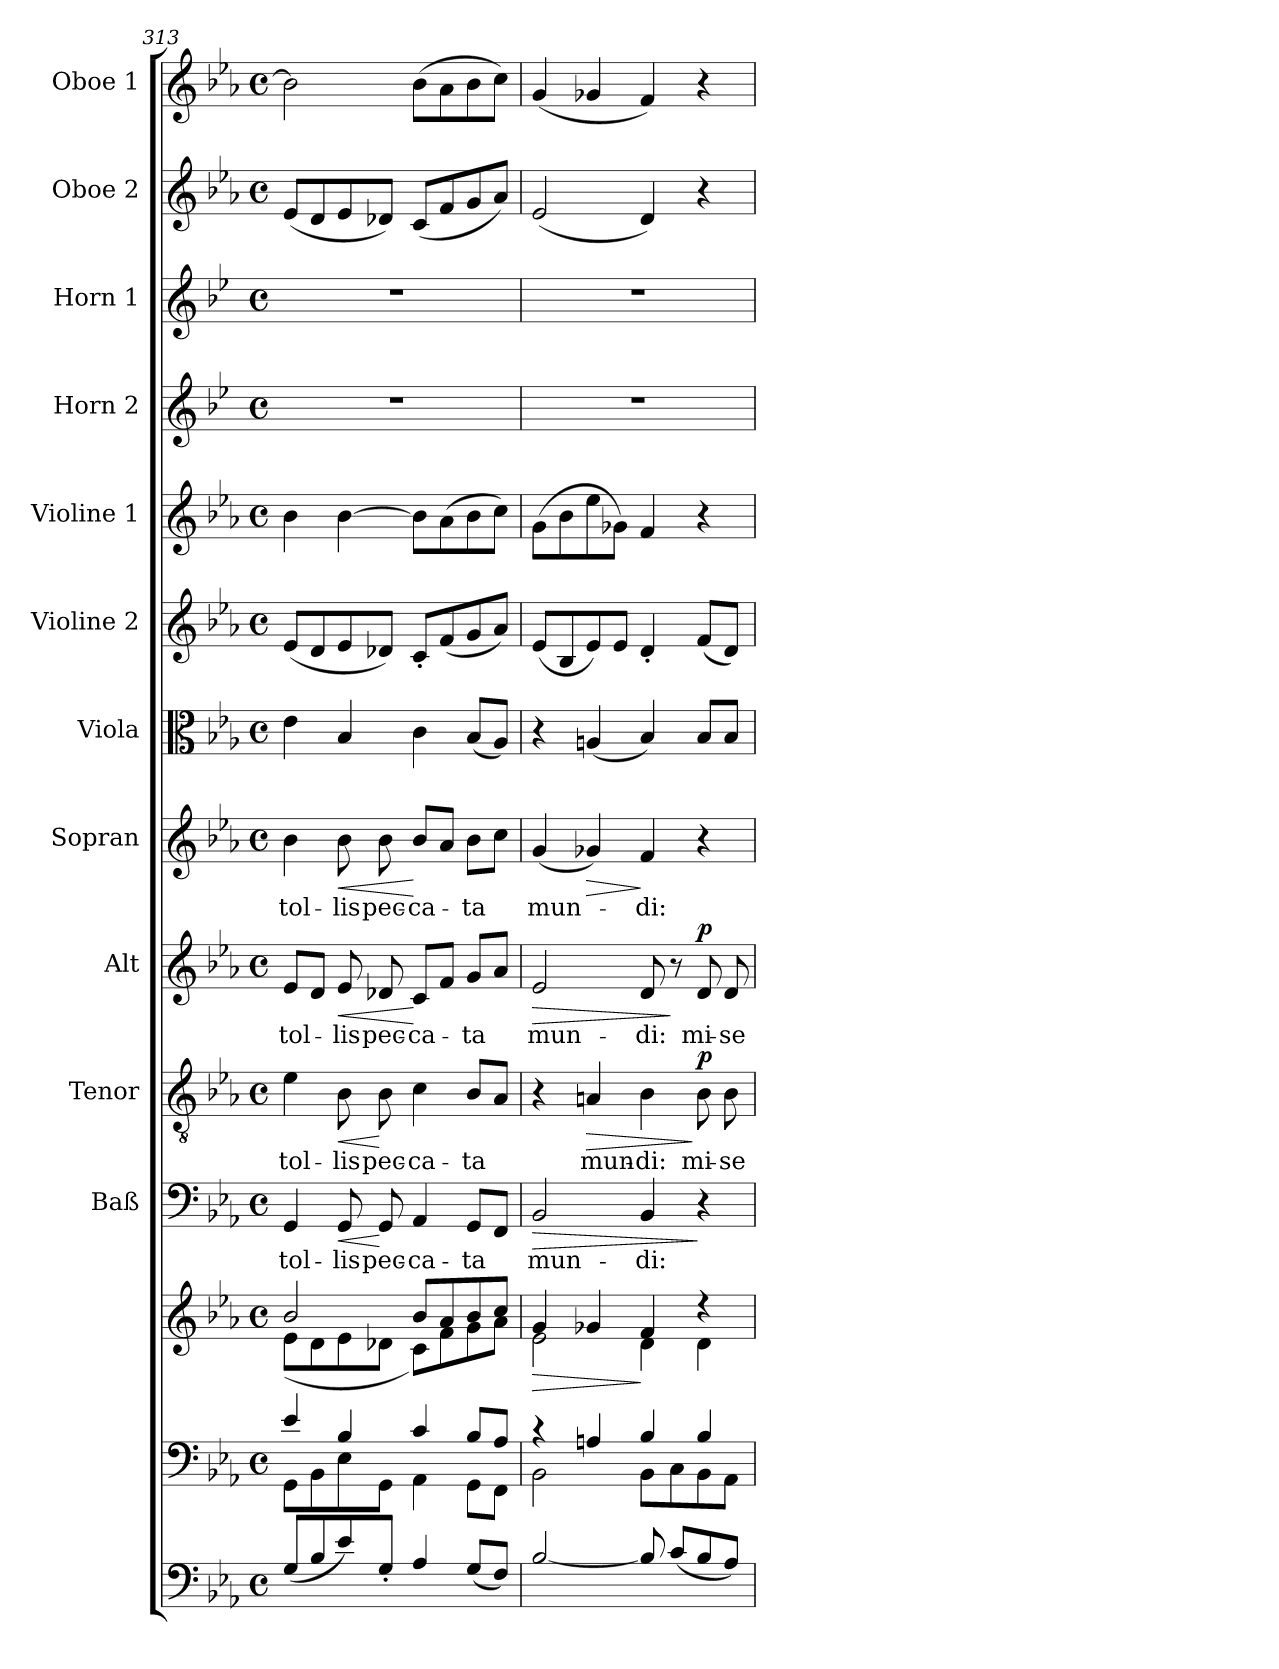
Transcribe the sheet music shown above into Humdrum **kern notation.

**kern	**kern	**kern	**dynam	**kern	**text	**dynam	**kern	**text	**dynam	**kern	**text	**dynam	**kern	**text	**dynam	**kern	**kern	**kern	**kern	**kern	**kern	**kern
*part13	*part12	*part12	*part12	*part11	*part11	*part11	*part10	*part10	*part10	*part9	*part9	*part9	*part8	*part8	*part8	*part7	*part6	*part5	*part4	*part3	*part2	*part1
*staff14	*staff13	*staff12	*staff12/13	*staff11	*staff11	*staff11	*staff10	*staff10	*staff10	*staff9	*staff9	*staff9	*staff8	*staff8	*staff8	*staff7	*staff6	*staff5	*staff4	*staff3	*staff2	*staff1
*	*	*	*	*I"Baß	*	*	*I"Tenor	*	*	*I"Alt	*	*	*I"Sopran	*	*	*I"Viola	*I"Violine 2	*I"Violine 1	*I"Horn 2	*I"Horn 1	*I"Oboe 2	*I"Oboe 1
*	*	*	*	*I'Baß	*	*	*I'Ten	*	*	*I'Alt	*	*	*I'Sop	*	*	*I'Vla.	*I'Vln. 2	*I'Vln. 1	*I'Hrn. 2	*I'Hrn. 1	*I'Ob. 2	*I'Ob. 1
*clefF4	*clefF4	*clefG2	*	*clefF4	*	*	*clefGv2	*	*	*clefG2	*	*	*clefG2	*	*	*clefC3	*clefG2	*clefG2	*clefG2	*clefG2	*clefG2	*clefG2
*ITrd7c12	*	*	*	*	*	*	*	*	*	*	*	*	*	*	*	*	*	*	*ITrd4c7	*ITrd4c7	*	*
*k[b-e-a-]	*k[b-e-a-]	*k[b-e-a-]	*	*k[b-e-a-]	*	*	*k[b-e-a-]	*	*	*k[b-e-a-]	*	*	*k[b-e-a-]	*	*	*k[b-e-a-]	*k[b-e-a-]	*k[b-e-a-]	*k[b-e-a-]	*k[b-e-a-]	*k[b-e-a-]	*k[b-e-a-]
*E-:	*E-:	*E-:	*	*E-:	*	*	*E-:	*	*	*E-:	*	*	*E-:	*	*	*E-:	*E-:	*E-:	*E-:	*E-:	*E-:	*E-:
*M4/4	*M4/4	*M4/4	*	*M4/4	*	*	*M4/4	*	*	*M4/4	*	*	*M4/4	*	*	*M4/4	*M4/4	*M4/4	*M4/4	*M4/4	*M4/4	*M4/4
*met(c)	*met(c)	*met(c)	*	*met(c)	*	*	*met(c)	*	*	*met(c)	*	*	*met(c)	*	*	*met(c)	*met(c)	*met(c)	*met(c)	*met(c)	*met(c)	*met(c)
=313	=313	=313	=313	=313	=313	=313	=313	=313	=313	=313	=313	=313	=313	=313	=313	=313	=313	=313	=313	=313	=313	=313
*	*^	*^	*	*	*	*	*	*	*	*	*	*	*	*	*	*	*	*	*	*	*	*
!	!	!	!	!	!	!	!LO:LY:b	!	!	!LO:LY:b	!	!	!LO:LY:b	!	!	!LO:LY:b	!	!	!	!	!	!	!	!
(<8GG/L	4e-/	8GG\L	2b-/	(>8e-\L	.	4GG/	tol-	.	4e-\	tol-	.	8e-/L	tol-	.	4b-\	tol-	.	4e-\	(<8e-/L	4b-\	1r	1r	(<8e-/L	2b-\]
8BB-/	.	8BB-\	.	8d\	.	.	.	.	.	.	.	8d/J	.	.	.	.	.	.	8d/	.	.	.	8d/	.
!	!	!	!	!	!	!	!LO:LY:b	!LO:HP:b	!	!LO:LY:b	!LO:HP:b	!	!LO:LY:b	!LO:HP:b	!	!LO:LY:b	!LO:HP:b	!	!	!	!	!	!	!
8E-/)	4B-/	8E-\	.	8e-\	.	8GG/	-lis	<	8B-\	-lis	<	8e-/	-lis	<	8b-\	-lis	<	4B-/	8e-/	[4b-\	.	.	8e-/	.
!	!	!	!	!	!	!	!LO:LY:b	!	!	!LO:LY:b	!	!	!LO:LY:b	!	!	!LO:LY:b	!	!	!	!	!	!	!	!
8GG'</J	.	8GG\J	.	8d-X\J	.	8GG/	pec-	[	8B-\	pec-	[	8d-X/	pec-	.	8b-\	pec-	.	.	8d-X/J)	.	.	.	8d-X/J)	.
!	!	!	!	!	!	!	!LO:LY:b	!	!	!LO:LY:b	!	!	!LO:LY:b	!	!	!LO:LY:b	!	!	!	!	!	!	!	!
4AA-/	4c/	4AA-\	8b-/L	8c\L)	.	4AA-/	-ca-	.	4c\	-ca-	.	8c/L	-ca-	[	8b-/L	-ca-	[	4c\	8c'</L	8b-\L]	.	.	(<8c/L	(>8b-\L
.	.	.	8a-/	8f\	.	.	.	.	.	.	.	8f/J	.	.	8a-/J	.	.	.	(<8f/	(>8a-\	.	.	8f/	8a-\
!	!	!	!	!	!	!	!LO:LY:b	!	!	!LO:LY:b	!	!	!LO:LY:b	!	!	!LO:LY:b	!	!	!	!	!	!	!	!
(<8GG/L	8B-/L	8GG\L	8b-/	8g\	.	8GG/L	-ta	.	8B-/L	-ta	.	8g/L	-ta	.	8b-\L	-ta	.	(<8B-/L	8g/	8b-\	.	.	8g/	8b-\
8FF/J)	8A-/J	8FF\J	8cc/J	8a-\J	.	8FF/J	.	.	8A-/J	.	.	8a-/J	.	.	8cc\J	.	.	8A-/J)	8a-/J)	8cc\J)	.	.	8a-/J)	8cc\J)
=314	=314	=314	=314	=314	=314	=314	=314	=314	=314	=314	=314	=314	=314	=314	=314	=314	=314	=314	=314	=314	=314	=314	=314	=314
!	!	!	!	!	!LO:HP:b	!	!LO:LY:b	!LO:HP:b	!	!	!	!	!LO:LY:b	!LO:HP:b	!	!LO:LY:b	!	!	!	!	!	!	!	!
[2BB-/	4rc	2BB-\	4g/	2e-\	>	2BB-/	mun-	>	4r	.	.	2e-/	mun-	>	(<4g/	mun-	.	4r	(<8e-/L	(>8g\L	1r	1r	(<2e-/	(<4g/
.	.	.	.	.	.	.	.	.	.	.	.	.	.	.	.	.	.	.	8B-/	8b-\	.	.	.	.
!	!	!	!	!	!	!	!	!	!	!LO:LY:b	!LO:HP:b	!	!	!	!	!	!LO:HP:b	!	!	!	!	!	!	!
.	4An/	.	4g-X/	.	.	.	.	.	4An/	mun-	>	.	.	.	4g-X/)	.	>	(<4An/	8e-/)	8ee-\	.	.	.	4g-X/
.	.	.	.	.	.	.	.	.	.	.	.	.	.	.	.	.	.	.	8e-/J	8g-X\J)	.	.	.	.
!	!	!	!	!	!	!	!LO:LY:b	!	!	!LO:LY:b	!	!	!LO:LY:b	!	!	!LO:LY:b	!	!	!	!	!	!	!	!
8BB-/]	4B-/	8BB-\L	4f/	4d\	]	4BB-/	-di:	.	4B-\	-di:	.	8d/	-di:	.	4f/	-di:	]	4B-/)	4d'</	4f/	.	.	4d/)	4f/)
(<8C/L	.	8C\	.	.	.	.	.	.	.	.	.	8r	.	]	.	.	.	.	.	.	.	.	.	.
!	!	!	!	!	!	!	!	!	!	!LO:LY:b	!LO:DY:n=1:a	!	!LO:LY:b	!LO:DY:a	!	!	!	!	!	!	!	!	!	!
8BB-/	4B-/	8BB-\	4rdd	4d\	.	4r	.	]	8B-\	mi-	] p	8d/	mi-	p	4r	.	.	8B-/L	(<8f/L	4r	.	.	4r	4r
!	!	!	!	!	!	!	!	!	!	!LO:LY:b	!	!	!LO:LY:b	!	!	!	!	!	!	!	!	!	!	!
8AA-/J)	.	8AA-\J	.	.	.	.	.	.	8B-\	-se-	.	8d/	-se-	.	.	.	.	8B-/J	8d/J)	.	.	.	.	.
*	*v	*v	*	*	*	*	*	*	*	*	*	*	*	*	*	*	*	*	*	*	*	*	*	*
*	*	*v	*v	*	*	*	*	*	*	*	*	*	*	*	*	*	*	*	*	*	*	*	*
=	=	=	=	=	=	=	=	=	=	=	=	=	=	=	=	=	=	=	=	=	=	=
*-	*-	*-	*-	*-	*-	*-	*-	*-	*-	*-	*-	*-	*-	*-	*-	*-	*-	*-	*-	*-	*-	*-
